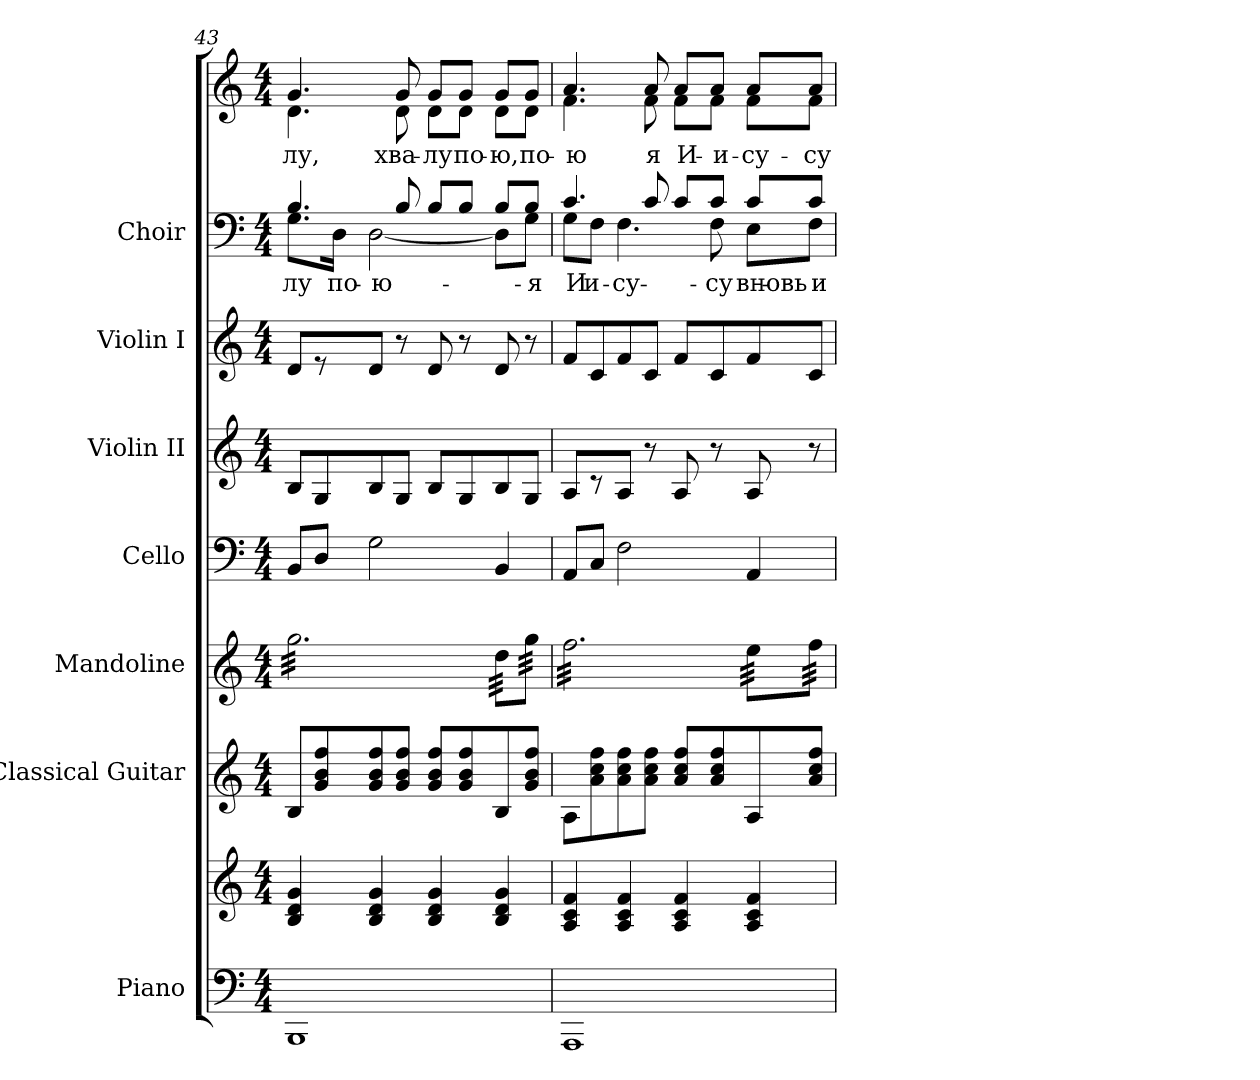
**kern	**kern	**kern	**kern	**kern	**kern	**kern	**kern	**text	**kern	**text
*part7	*part7	*part6	*part5	*part4	*part3	*part2	*part1	*part1	*part1	*part1
*staff9	*staff8	*staff7	*staff6	*staff5	*staff4	*staff3	*staff2	*staff2	*staff1	*staff1
*I"Piano	*	*I"Classical Guitar	*I"Mandoline	*I"Cello	*I"Violin II	*I"Violin I	*I"Choir	*	*	*
*clefF4	*clefG2	*clefG2	*clefG2	*clefF4	*clefG2	*clefG2	*clefF4	*	*clefG2	*
*	*	*ITrd7c12	*	*	*	*	*	*	*	*
*k[]	*k[]	*k[]	*k[]	*k[]	*k[]	*k[]	*k[]	*	*k[]	*
*C:	*C:	*C:	*C:	*C:	*C:	*C:	*C:	*	*C:	*
*M4/4	*M4/4	*M4/4	*M4/4	*M4/4	*M4/4	*M4/4	*M4/4	*	*M4/4	*
=43	=43	=43	=43	=43	=43	=43	=43	=43	=43	=43
*	*	*	*	*	*	*	*^	*	*	*
!	!	!	!	!	!	!	!	!	!LO:LY:b:color=#000000	!	!
!	!	!	!	!	!	!	!	!	!	!	!LO:LY:b:color=#000000
*	*	*	*	*	*	*	*	*	*	*^	*
*	*	*	*tremolo	*	*	*	*	*	*	*	*	*
1BBBi	4Bi/ 4di 4gi	8BBi/L	32ggi\LLL	8BBi/L	8Bi/L	8di/L	4.Bi/	8.Gi\L	-лу	4.gi/	4.di\	-лу,
.	.	.	32ggi\	.	.	.	.	.	.	.	.	.
.	.	.	32ggi\	.	.	.	.	.	.	.	.	.
.	.	.	32ggi\	.	.	.	.	.	.	.	.	.
.	.	8Gi/ 8Bi 8fi	32ggi\	8Di/J	8Gi/	8r	.	.	.	.	.	.
.	.	.	32ggi\	.	.	.	.	.	.	.	.	.
!	!	!	!	!	!	!	!	!	!LO:LY:b:color=#000000	!	!	!
.	.	.	32ggi\	.	.	.	.	16Di\Jk	по-	.	.	.
.	.	.	32ggi\	.	.	.	.	.	.	.	.	.
!	!	!	!	!	!	!	!	!	!LO:LY:b:color=#000000	!	!	!
.	4Bi/ 4di 4gi	8Gi/ 8Bi 8fi	32ggi\	2Gi\	8Bi/	8di/J	.	[2Di\	-ю-	.	.	.
.	.	.	32ggi\	.	.	.	.	.	.	.	.	.
.	.	.	32ggi\	.	.	.	.	.	.	.	.	.
.	.	.	32ggi\	.	.	.	.	.	.	.	.	.
!	!	!	!	!	!	!	!	!	!	!	!	!LO:LY:b:color=#000000
.	.	8Gi/ 8Bi 8fiJ	32ggi\	.	8Gi/J	8r	8Bi/	.	.	8gi/	8di\	хва-
.	.	.	32ggi\	.	.	.	.	.	.	.	.	.
.	.	.	32ggi\	.	.	.	.	.	.	.	.	.
.	.	.	32ggi\	.	.	.	.	.	.	.	.	.
!	!	!	!	!	!	!	!	!	!	!	!	!LO:LY:b:color=#000000
.	4Bi/ 4di 4gi	8Gi/ 8Bi 8fiL	32ggi\	.	8Bi/L	8di/	8Bi/L	.	.	8gi/L	8di\L	-лу
.	.	.	32ggi\	.	.	.	.	.	.	.	.	.
.	.	.	32ggi\	.	.	.	.	.	.	.	.	.
.	.	.	32ggi\	.	.	.	.	.	.	.	.	.
!	!	!	!	!	!	!	!	!	!	!	!	!LO:LY:b:color=#000000
.	.	8Gi/ 8Bi 8fi	32ggi\	.	8Gi/	8r	8Bi/J	.	.	8gi/J	8di\J	по-
.	.	.	32ggi\	.	.	.	.	.	.	.	.	.
.	.	.	32ggi\	.	.	.	.	.	.	.	.	.
.	.	.	32ggi\JJJ	.	.	.	.	.	.	.	.	.
!	!	!	!	!	!	!	!	!	!	!	!	!LO:LY:b:color=#000000
.	4Bi/ 4di 4gi	8BBi/	64ddi\LLLL	4BBi/	8Bi/	8di/	8Bi/L	8Di\L]	.	8gi/L	8di\L	-ю,
.	.	.	64ddi\	.	.	.	.	.	.	.	.	.
.	.	.	64ddi\	.	.	.	.	.	.	.	.	.
.	.	.	64ddi\	.	.	.	.	.	.	.	.	.
.	.	.	64ddi\	.	.	.	.	.	.	.	.	.
.	.	.	64ddi\	.	.	.	.	.	.	.	.	.
.	.	.	64ddi\	.	.	.	.	.	.	.	.	.
.	.	.	64ddi\	.	.	.	.	.	.	.	.	.
!	!	!	!	!	!	!	!	!	!LO:LY:b:color=#000000	!	!	!
!	!	!	!	!	!	!	!	!	!	!	!	!LO:LY:b:color=#000000
.	.	8Gi/ 8Bi 8fiJ	64ggi\	.	8Gi/J	8r	8Bi/J	8Gi\J	-я	8gi/J	8di\J	по-
.	.	.	64ggi\	.	.	.	.	.	.	.	.	.
.	.	.	64ggi\	.	.	.	.	.	.	.	.	.
.	.	.	64ggi\	.	.	.	.	.	.	.	.	.
.	.	.	64ggi\	.	.	.	.	.	.	.	.	.
.	.	.	64ggi\	.	.	.	.	.	.	.	.	.
.	.	.	64ggi\	.	.	.	.	.	.	.	.	.
.	.	.	64ggi\JJJJ	.	.	.	.	.	.	.	.	.
=44	=44	=44	=44	=44	=44	=44	=44	=44	=44	=44	=44	=44
!	!	!	!	!	!	!	!	!	!LO:LY:b:color=#000000	!	!	!
!	!	!	!	!	!	!	!	!	!	!	!	!LO:LY:b:color=#000000
1AAAi	4Ai/ 4ci 4fi	8AAi\L	32ffi\LLL	8AAi/L	8Ai/L	8fi/L	4.ci/	8Gi\L	И-	4.ai/	4.fi\	-ю
.	.	.	32ffi\	.	.	.	.	.	.	.	.	.
.	.	.	32ffi\	.	.	.	.	.	.	.	.	.
.	.	.	32ffi\	.	.	.	.	.	.	.	.	.
!	!	!	!	!	!	!	!	!	!LO:LY:b:color=#000000	!	!	!
.	.	8Ai\ 8ci 8fi	32ffi\	8Ci/J	8r	8ci/	.	8Fi\J	-и-	.	.	.
.	.	.	32ffi\	.	.	.	.	.	.	.	.	.
.	.	.	32ffi\	.	.	.	.	.	.	.	.	.
.	.	.	32ffi\	.	.	.	.	.	.	.	.	.
!	!	!	!	!	!	!	!	!	!LO:LY:b:color=#000000	!	!	!
.	4Ai/ 4ci 4fi	8Ai\ 8ci 8fi	32ffi\	2Fi\	8Ai/J	8fi/	.	4.Fi\	-су-	.	.	.
.	.	.	32ffi\	.	.	.	.	.	.	.	.	.
.	.	.	32ffi\	.	.	.	.	.	.	.	.	.
.	.	.	32ffi\	.	.	.	.	.	.	.	.	.
!	!	!	!	!	!	!	!	!	!	!	!	!LO:LY:b:color=#000000
.	.	8Ai\ 8ci 8fiJ	32ffi\	.	8r	8ci/J	8ci/	.	.	8ai/	8fi\	я
.	.	.	32ffi\	.	.	.	.	.	.	.	.	.
.	.	.	32ffi\	.	.	.	.	.	.	.	.	.
.	.	.	32ffi\	.	.	.	.	.	.	.	.	.
!	!	!	!	!	!	!	!	!	!	!	!	!LO:LY:b:color=#000000
.	4Ai/ 4ci 4fi	8Ai/ 8ci 8fiL	32ffi\	.	8Ai/	8fi/L	8ci/L	.	.	8ai/L	8fi\L	И-
.	.	.	32ffi\	.	.	.	.	.	.	.	.	.
.	.	.	32ffi\	.	.	.	.	.	.	.	.	.
.	.	.	32ffi\	.	.	.	.	.	.	.	.	.
!	!	!	!	!	!	!	!	!	!LO:LY:b:color=#000000	!	!	!
!	!	!	!	!	!	!	!	!	!	!	!	!LO:LY:b:color=#000000
.	.	8Ai/ 8ci 8fi	32ffi\	.	8r	8ci/	8ci/J	8Fi\	-су	8ai/J	8fi\J	-и-
.	.	.	32ffi\	.	.	.	.	.	.	.	.	.
.	.	.	32ffi\	.	.	.	.	.	.	.	.	.
.	.	.	32ffi\JJJ	.	.	.	.	.	.	.	.	.
!	!	!	!	!	!	!	!	!	!LO:LY:b:color=#000000	!	!	!
!	!	!	!	!	!	!	!	!	!	!	!	!LO:LY:b:color=#000000
.	4Ai/ 4ci 4fi	8AAi/	64eei\LLLL	4AAi/	8Ai/	8fi/	8ci/L	8Ei\L	вновь	8ai/L	8fi\L	-су-
.	.	.	64eei\	.	.	.	.	.	.	.	.	.
.	.	.	64eei\	.	.	.	.	.	.	.	.	.
.	.	.	64eei\	.	.	.	.	.	.	.	.	.
.	.	.	64eei\	.	.	.	.	.	.	.	.	.
.	.	.	64eei\	.	.	.	.	.	.	.	.	.
.	.	.	64eei\	.	.	.	.	.	.	.	.	.
.	.	.	64eei\	.	.	.	.	.	.	.	.	.
!	!	!	!	!	!	!	!	!	!LO:LY:b:color=#000000	!	!	!
!	!	!	!	!	!	!	!	!	!	!	!	!LO:LY:b:color=#000000
.	.	8Ai/ 8ci 8fiJ	64ffi\	.	8r	8ci/J	8ci/J	8Fi\J	и	8ai/J	8fi\J	-су
.	.	.	64ffi\	.	.	.	.	.	.	.	.	.
.	.	.	64ffi\	.	.	.	.	.	.	.	.	.
.	.	.	64ffi\	.	.	.	.	.	.	.	.	.
.	.	.	64ffi\	.	.	.	.	.	.	.	.	.
.	.	.	64ffi\	.	.	.	.	.	.	.	.	.
.	.	.	64ffi\	.	.	.	.	.	.	.	.	.
.	.	.	64ffi\JJJJ	.	.	.	.	.	.	.	.	.
*	*	*	*Xtremolo	*	*	*	*	*	*	*	*	*
*	*	*	*	*	*	*	*v	*v	*	*	*	*
*	*	*	*	*	*	*	*	*	*v	*v	*
=	=	=	=	=	=	=	=	=	=	=
*-	*-	*-	*-	*-	*-	*-	*-	*-	*-	*-
